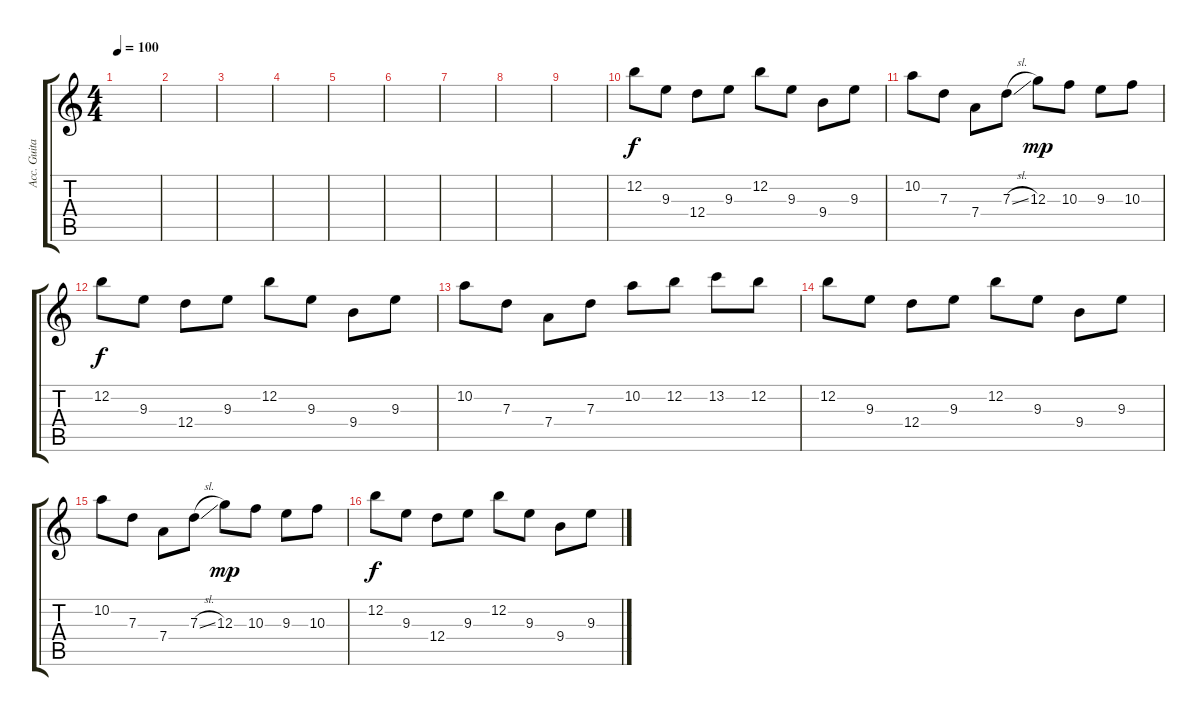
\track ("Acc. Guitar" "Acc. Guita") {instrument overdrivenguitar}
\staff {score tabs}
\tuning (E4 B3 G3 D3 A2 D2) {hide}
\ts (4 4)
\tempo 100
\clef g2
\ks c
|
|
|
|
|
|
|
|
|
12.2.8 9.3.8 12.4.8 9.3.8 12.2.8 9.3.8 9.4.8 9.3.8 |
10.2.8 7.3.8 7.4.8 7.3{sl}.8 12.3.8{dy mp} 10.3.8 9.3.8 10.3.8 |
12.2.8{dy f} 9.3.8 12.4.8 9.3.8 12.2.8 9.3.8 9.4.8 9.3.8 |
10.2.8 7.3.8 7.4.8 7.3.8 10.2.8 12.2.8 13.2.8 12.2.8 |
12.2.8 9.3.8 12.4.8 9.3.8 12.2.8 9.3.8 9.4.8 9.3.8 |
10.2.8 7.3.8 7.4.8 7.3{sl}.8 12.3.8{dy mp} 10.3.8 9.3.8 10.3.8 |
12.2.8{dy f} 9.3.8 12.4.8 9.3.8 12.2.8 9.3.8 9.4.8 9.3.8
